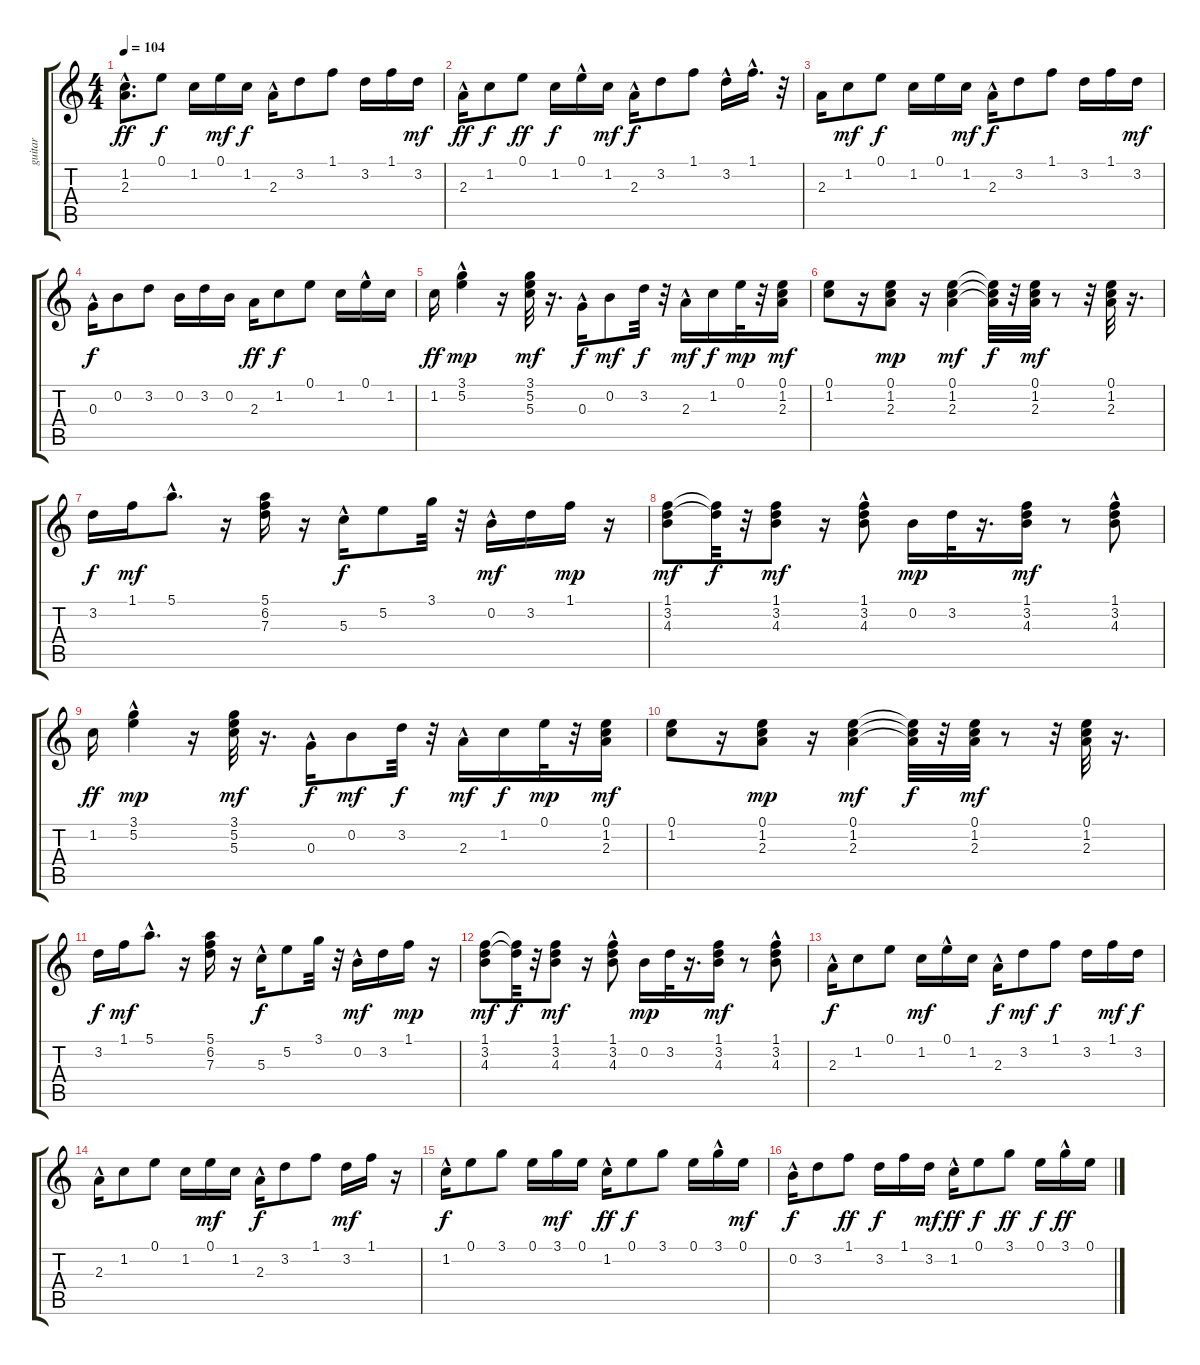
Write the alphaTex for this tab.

\track ("guitar" "guitar") {instrument acousticguitarsteel}
\staff {score tabs}
\tuning (E4 B3 G3 D3 A2 E2) {hide}
\ts (4 4)
\tempo 104
\clef g2
\ks c
(1.2 2.3{hac}).8{d dy ff} 0.1.8{dy f} 1.2.16 0.1.16{dy mf} 1.2.16{dy f} 2.3{hac}.16 3.2.8 1.1.8 3.2.16 1.1.16 3.2.16{dy mf} |
2.3{hac}.16{dy ff} 1.2.8{dy f} 0.1.8{dy ff} 1.2.16{dy f} 0.1{hac}.16 1.2.16{dy mf} 2.3{hac}.16{dy f} 3.2.8 1.1.8 3.2{hac}.16 1.1{hac}.16{d} r.32 |
2.3.16 1.2.8{dy mf} 0.1.8{dy f} 1.2.16 0.1.16 1.2.16{dy mf} 2.3{hac}.16{dy f} 3.2.8 1.1.8 3.2.16 1.1.16 3.2.16{dy mf} |
0.3{hac}.16{dy f} 0.2.8 3.2.8 0.2.16 3.2.16 0.2.16 2.3.16{dy ff} 1.2.8{dy f} 0.1.8 1.2.16 0.1{hac}.16 1.2.16 |
1.2.16{dy ff} (3.1{hac} 5.2).4{dy mp} r.16 (3.1 5.2 5.3).32{dy mf} r.16{d} 0.3{hac}.16{dy f} 0.2.8{dy mf} 3.2.32{dy f} r.32 2.3{hac}.16{dy mf} 1.2.16{dy f} 0.1.32{dy mp} r.32 (0.1 1.2 2.3).16{dy mf} |
(0.1 1.2).8 r.16 (0.1 1.2 2.3).8{dy mp} r.16 (0.1 1.2 2.3).4{dy mf} (0.1{t} 1.2{t} 2.3{t}).32{dy f} r.32 (0.1 1.2 2.3).32{dy mf} r.8 r.32 (0.1 1.2 2.3).32 r.16{d} |
3.2.16{dy f} 1.1.16{dy mf} 5.1{hac}.8{d} r.16 (5.1 6.2 7.3).16 r.16 5.3{hac}.16{dy f} 5.2.8 3.1.32 r.32 0.2{hac}.16{dy mf} 3.2.16 1.1.16{dy mp} r.16 |
(1.1 3.2 4.3).8{dy mf} (1.1{t} 3.2{t}).32{dy f} r.32 (1.1 3.2 4.3).8{dy mf} r.16 (1.1 3.2 4.3{hac}).8 0.2.16{dy mp} 3.2.32 r.16{d} (1.1 3.2 4.3).16{dy mf} r.8 (1.1{hac} 3.2 4.3{hac}).8 |
1.2.16{dy ff} (3.1{hac} 5.2).4{dy mp} r.16 (3.1 5.2 5.3).32{dy mf} r.16{d} 0.3{hac}.16{dy f} 0.2.8{dy mf} 3.2.32{dy f} r.32 2.3{hac}.16{dy mf} 1.2.16{dy f} 0.1.32{dy mp} r.32 (0.1 1.2 2.3).16{dy mf} |
(0.1 1.2).8 r.16 (0.1 1.2 2.3).8{dy mp} r.16 (0.1 1.2 2.3).4{dy mf} (0.1{t} 1.2{t} 2.3{t}).32{dy f} r.32 (0.1 1.2 2.3).32{dy mf} r.8 r.32 (0.1 1.2 2.3).32 r.16{d} |
3.2.16{dy f} 1.1.16{dy mf} 5.1{hac}.8{d} r.16 (5.1 6.2 7.3).16 r.16 5.3{hac}.16{dy f} 5.2.8 3.1.32 r.32 0.2{hac}.16{dy mf} 3.2.16 1.1.16{dy mp} r.16 |
(1.1 3.2 4.3).8{dy mf} (1.1{t} 3.2{t}).32{dy f} r.32 (1.1 3.2 4.3).8{dy mf} r.16 (1.1 3.2 4.3{hac}).8 0.2.16{dy mp} 3.2.32 r.16{d} (1.1 3.2 4.3).16{dy mf} r.8 (1.1{hac} 3.2 4.3{hac}).8 |
2.3{hac}.16{dy f} 1.2.8 0.1.8 1.2.16{dy mf} 0.1{hac}.16 1.2.16 2.3{hac}.16{dy f} 3.2.8{dy mf} 1.1.8{dy f} 3.2.16 1.1.16{dy mf} 3.2.16{dy f} |
2.3{hac}.16 1.2.8 0.1.8 1.2.16 0.1.16{dy mf} 1.2.16 2.3{hac}.16{dy f} 3.2.8 1.1.8 3.2.16{dy mf} 1.1.16 r.16 |
1.2{hac}.16{dy f} 0.1.8 3.1.8 0.1.16 3.1.16{dy mf} 0.1.16 1.2{hac}.16{dy ff} 0.1.8{dy f} 3.1.8 0.1.16 3.1{hac}.16 0.1.16{dy mf} |
0.2{hac}.16{dy f} 3.2.8 1.1.8{dy ff} 3.2.16{dy f} 1.1.16 3.2.16{dy mf} 1.2{hac}.16{dy ff} 0.1.8{dy f} 3.1.8{dy ff} 0.1.16{dy f} 3.1{hac}.16{dy ff} 0.1.16
